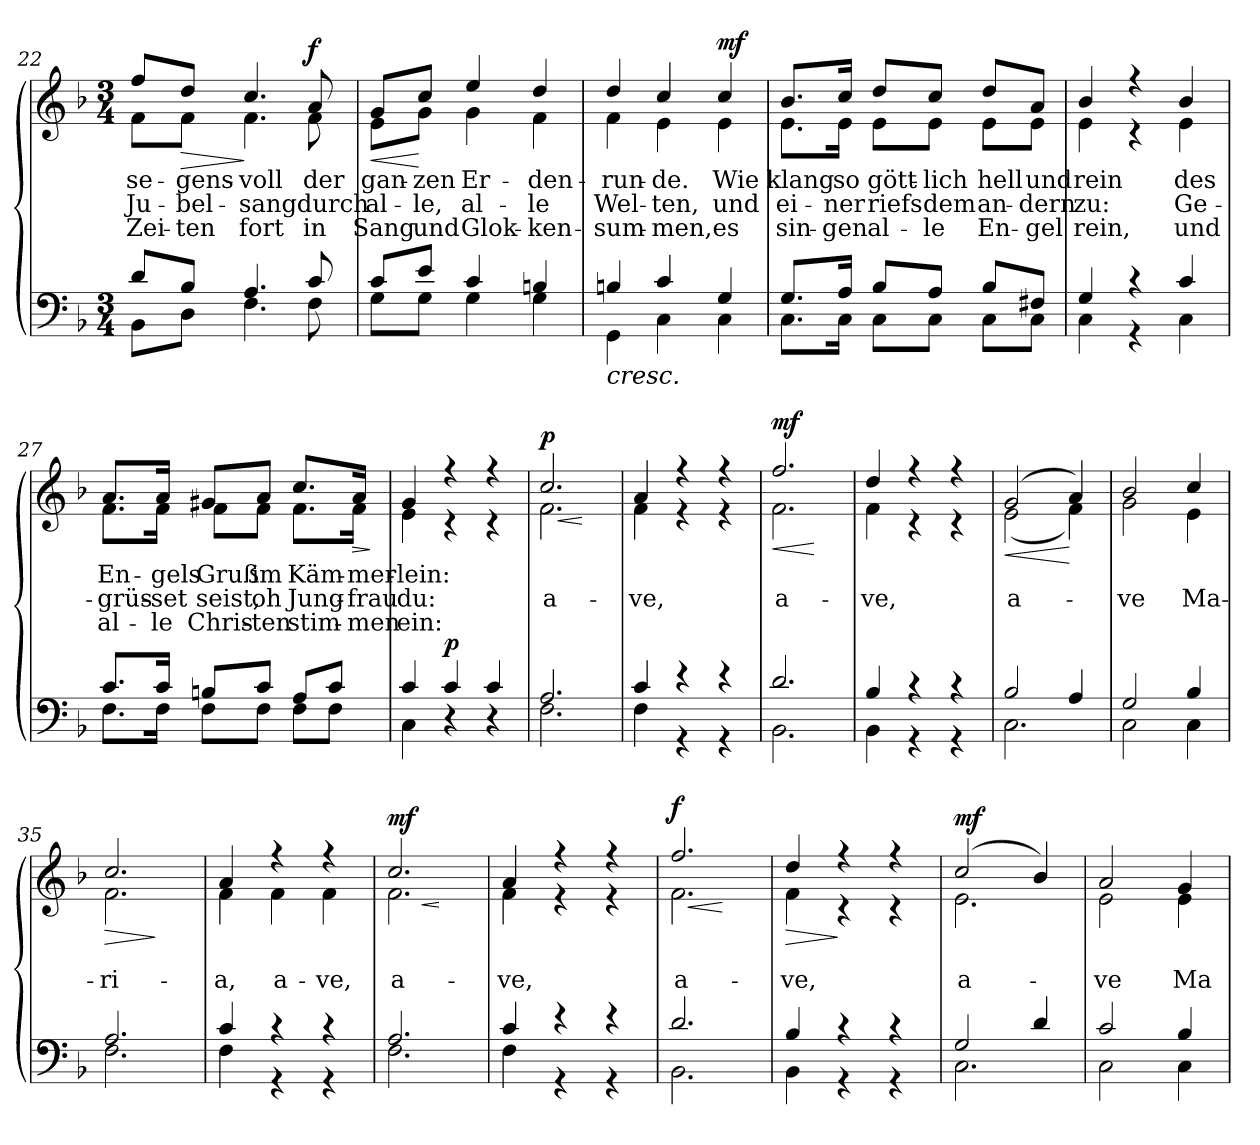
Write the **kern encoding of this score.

**kern	**kern	**text	**text	**text	**dynam
*part1	*part1	*part1	*part1	*part1	*part1
*staff2	*staff1	*staff1	*staff1	*staff1	*staff1/2
!!LO:LB:g=z
*clefF4	*clefG2	*	*	*	*
*k[b-]	*k[b-]	*	*	*	*
*F:	*F:	*	*	*	*
*M3/4	*M3/4	*	*	*	*
=22	=22	=22	=22	=22	=22
*^	*	*	*	*	*
!	!	!	!LO:LY:b	!LO:LY:b	!LO:LY:b	!
*	*	*^	*	*	*	*
8d/L	8BB-\L	8ff/L	8f\L	se-	Ju-	Zei-	.
!	!	!	!	!LO:LY:b	!LO:LY:b	!LO:LY:b	!LO:HP:b
8B-/J	8D\J	8dd/J	8f\J	-gens-	-bel-	-ten	>
!	!	!	!	!LO:LY:b	!LO:LY:b	!LO:LY:b	!
4.A/	4.F\	4.cc/	4.f\	-voll	-sang	fort	]
!	!	!	!	!LO:LY:b	!LO:LY:b	!LO:LY:b	!LO:DY:a
8c/	8F\	8a/	8f\	der	durch	in	f
=23	=23	=23	=23	=23	=23	=23	=23
!	!	!	!	!LO:LY:b	!LO:LY:b	!LO:LY:b	!LO:HP:b
8c/L	8G\L	8g/L	8e\L	gan-	al-	Sang	<
!	!	!	!	!LO:LY:b	!LO:LY:b	!LO:LY:b	!
8e/J	8G\J	8cc/J	8g\J	-zen	-le,	und	[
!	!	!	!	!LO:LY:b	!LO:LY:b	!LO:LY:b	!
4c/	4G\	4ee/	4g\	Er-	al-	Glok-	.
!	!	!	!	!LO:LY:b	!LO:LY:b	!LO:LY:b	!
4Bn/	4G\	4dd/	4f\	-den-	-le	-ken-	.
=24	=24	=24	=24	=24	=24	=24	=24
!	!	!	!	!LO:LY:b	!LO:LY:b	!LO:LY:b	!LO:HP:b=2
4Bn/	4GG\	4dd/	4f\	-run-	Wel-	-sum-	<
!	!	!	!	!LO:LY:b	!LO:LY:b	!LO:LY:b	!
4c/	4C\	4cc/	4e\	-de.	-ten,	-men,	.
!	!	!	!	!LO:LY:b	!LO:LY:b	!LO:LY:b	!LO:DY:a
4G/	4C\	4cc/	4e\	Wie	und	es	mf
=25	=25	=25	=25	=25	=25	=25	=25
!	!	!	!	!LO:LY:b	!LO:LY:b	!LO:LY:b	!
8.G/L	8.C\L	8.b-/L	8.e\L	klang	ei-	sin-	.
!	!	!	!	!LO:LY:b	!LO:LY:b	!LO:LY:b	!
16A/Jk	16C\Jk	16cc/Jk	16e\Jk	so	-ner	-gen	.
!	!	!	!	!LO:LY:b	!LO:LY:b	!LO:LY:b	!
8B-/L	8C\L	8dd/L	8e\L	gött-	riefs	al-	.
!	!	!	!	!LO:LY:b	!LO:LY:b	!LO:LY:b	!
8A/J	8C\J	8cc/J	8e\J	-lich	dem	-le	.
!	!	!	!	!LO:LY:b	!LO:LY:b	!LO:LY:b	!
8B-/L	8C\L	8dd/L	8e\L	hell	an-	En-	.
!	!	!	!	!LO:LY:b	!LO:LY:b	!LO:LY:b	!
8F#X/J	8C\J	8a/J	8e\J	und	-dern	-gel	[
!!LO:LB:g=z	!!
=26	=26	=26	=26	=26	=26	=26	=26
!	!	!	!	!LO:LY:b	!LO:LY:b	!LO:LY:b	!
4G/	4C\	4b-/	4e\	rein	zu:	rein,	.
4r	4r	4r	4r	.	.	.	.
!	!	!	!	!LO:LY:b	!LO:LY:b	!LO:LY:b	!
4c/	4C\	4b-/	4e\	des	Ge-	und	.
=27	=27	=27	=27	=27	=27	=27	=27
!	!	!	!	!LO:LY:b	!LO:LY:b	!LO:LY:b	!
8.c/L	8.F\L	8.a/L	8.f\L	En-	-grüs-	al-	.
!	!	!	!	!LO:LY:b	!LO:LY:b	!LO:LY:b	!
16c/Jk	16F\Jk	16a/Jk	16f\Jk	-gels	-set	-le	.
!	!	!	!	!LO:LY:b	!LO:LY:b	!LO:LY:b	!
8Bn/L	8F\L	8g#X/L	8f\L	Gruß	seist,	Chris-	.
!	!	!	!	!LO:LY:b	!LO:LY:b	!LO:LY:b	!
8c/J	8F\J	8a/J	8f\J	im	oh	-ten	.
!	!	!	!	!LO:LY:b	!LO:LY:b	!LO:LY:b	!
8A/L	8F\L	8.cc/L	8.f\L	Käm-	Jung-	stim-	.
8c/J	8F\J	.	.	.	.	.	.
!	!	!	!	!LO:LY:b	!LO:LY:b	!LO:LY:b	!LO:HP:b
.	.	16a/Jk	16f\Jk	-mer-	-frau	-men	>
*v	*v	*	*	*	*	*	*
*	*v	*v	*	*	*	*
.	.	.	.	.	]
=28	=28	=28	=28	=28	=28
*^	*	*	*	*	*
!	!	!	!LO:LY:b	!LO:LY:b	!LO:LY:b	!
*	*	*^	*	*	*	*
4c/	4C\	4g/	4e\	-lein:	du:	ein:	.
!	!	!	!	!	!LO:LY:b	!	!LO:DY:a=2
4c/	4rC	4r	4r	.	A-	.	p
!	!	!	!	!	!LO:LY:b	!	!
4c/	4rC	4r	4r	.	-ve,	.	.
=29	=29	=29	=29	=29	=29	=29	=29
!	!	!	!	!	!LO:LY:b	!	!LO:HP:b
!	!	!	!	!	!	!	!LO:DY:n=1:a
2.A/	2.F\	2.cc/	2.f\	.	a-	.	< p
*v	*v	*	*	*	*	*	*
*	*v	*v	*	*	*	*
.	.	.	.	.	[
=30	=30	=30	=30	=30	=30
*^	*	*	*	*	*
!	!	!	!	!LO:LY:b	!	!
*	*	*^	*	*	*	*
4c/	4F\	4a/	4f\	.	-ve,	.	.
4r	4r	4r	4r	.	.	.	.
4r	4r	4r	4r	.	.	.	.
=31	=31	=31	=31	=31	=31	=31	=31
!	!	!	!	!	!LO:LY:b	!	!LO:HP:b
!	!	!	!	!	!	!	!LO:DY:n=1:a
2.d/	2.BB-\	2.ff/	2.f\	.	a-	.	< mf
*v	*v	*	*	*	*	*	*
*	*v	*v	*	*	*	*
.	.	.	.	.	[
!!LO:PB:g=z
=32	=32	=32	=32	=32	=32
*^	*	*	*	*	*
!	!	!	!	!LO:LY:b	!	!
*	*	*^	*	*	*	*
4B-/	4BB-\	4dd/	4f\	.	-ve,	.	.
4r	4r	4r	4r	.	.	.	.
4r	4r	4r	4r	.	.	.	.
=33	=33	=33	=33	=33	=33	=33	=33
!	!	!	!	!	!LO:LY:b	!	!LO:HP:b
2B-/	2.C\	(2g/	(<2e\	.	a-	.	<
4A/	.	4a/)	4f\)	.	.	.	[
!!LO:LB:g=z	!!
=34	=34	=34	=34	=34	=34	=34	=34
!	!	!	!	!	!LO:LY:b	!	!
2G/	2C\	2b-/	2g\	.	-ve	.	.
!	!	!	!	!	!LO:LY:b	!	!
4B-/	4C\	4cc/	4e\	.	Ma-	.	.
=35	=35	=35	=35	=35	=35	=35	=35
!	!	!	!	!	!LO:LY:b	!	!LO:HP:b
2.A/	2.F\	2.cc/	2.f\	.	-ri-	.	>
*v	*v	*	*	*	*	*	*
*	*v	*v	*	*	*	*
.	.	.	.	.	]
=36	=36	=36	=36	=36	=36
*^	*	*	*	*	*
!	!	!	!	!LO:LY:b	!	!
*	*	*^	*	*	*	*
4c/	4F\	4a/	4f\	.	-a,	.	.
!	!	!	!	!	!LO:LY:b	!	!
4r	4r	4ree	4f\	.	a-	.	.
!	!	!	!	!	!LO:LY:b	!	!
4r	4r	4ree	4f\	.	-ve,	.	.
=37	=37	=37	=37	=37	=37	=37	=37
!	!	!	!	!	!LO:LY:b	!	!LO:HP:b
!	!	!	!	!	!	!	!LO:DY:n=1:a
2.A/	2.F\	2.cc/	2.f\	.	a-	.	< mf
*v	*v	*	*	*	*	*	*
*	*v	*v	*	*	*	*
.	.	.	.	.	[
=38	=38	=38	=38	=38	=38
*^	*	*	*	*	*
!	!	!	!	!LO:LY:b	!	!
*	*	*^	*	*	*	*
4c/	4F\	4a/	4f\	.	-ve,	.	.
4r	4r	4r	4r	.	.	.	.
4r	4r	4r	4r	.	.	.	.
=39	=39	=39	=39	=39	=39	=39	=39
!	!	!	!	!	!LO:LY:b	!	!LO:HP:b
!	!	!	!	!	!	!	!LO:DY:n=1:a
2.d/	2.BB-\	2.ff/	2.f\	.	a-	.	< f
*v	*v	*	*	*	*	*	*
*	*v	*v	*	*	*	*
.	.	.	.	.	[
=40	=40	=40	=40	=40	=40
*^	*	*	*	*	*
!	!	!	!	!LO:LY:b	!	!LO:HP:b
*	*	*^	*	*	*	*
4B-/	4BB-\	4dd/	4f\	.	-ve,	.	>
4r	4r	4r	4r	.	.	.	]
4r	4r	4r	4r	.	.	.	.
=41	=41	=41	=41	=41	=41	=41	=41
!	!	!	!	!	!LO:LY:b	!	!LO:DY:a
2G/	2.C\	(2cc/	2.e\	.	a-	.	mf
4d/	.	4b-/)	.	.	.	.	.
=42	=42	=42	=42	=42	=42	=42	=42
!	!	!	!	!	!LO:LY:b	!	!
2c/	2C\	2a/	2e\	.	-ve	.	.
!	!	!	!	!	!LO:LY:b	!	!
4B-/	4C\	4g/	4e\	.	Ma-	.	.
*v	*v	*	*	*	*	*	*
*	*v	*v	*	*	*	*
=	=	=	=	=	=
*-	*-	*-	*-	*-	*-
